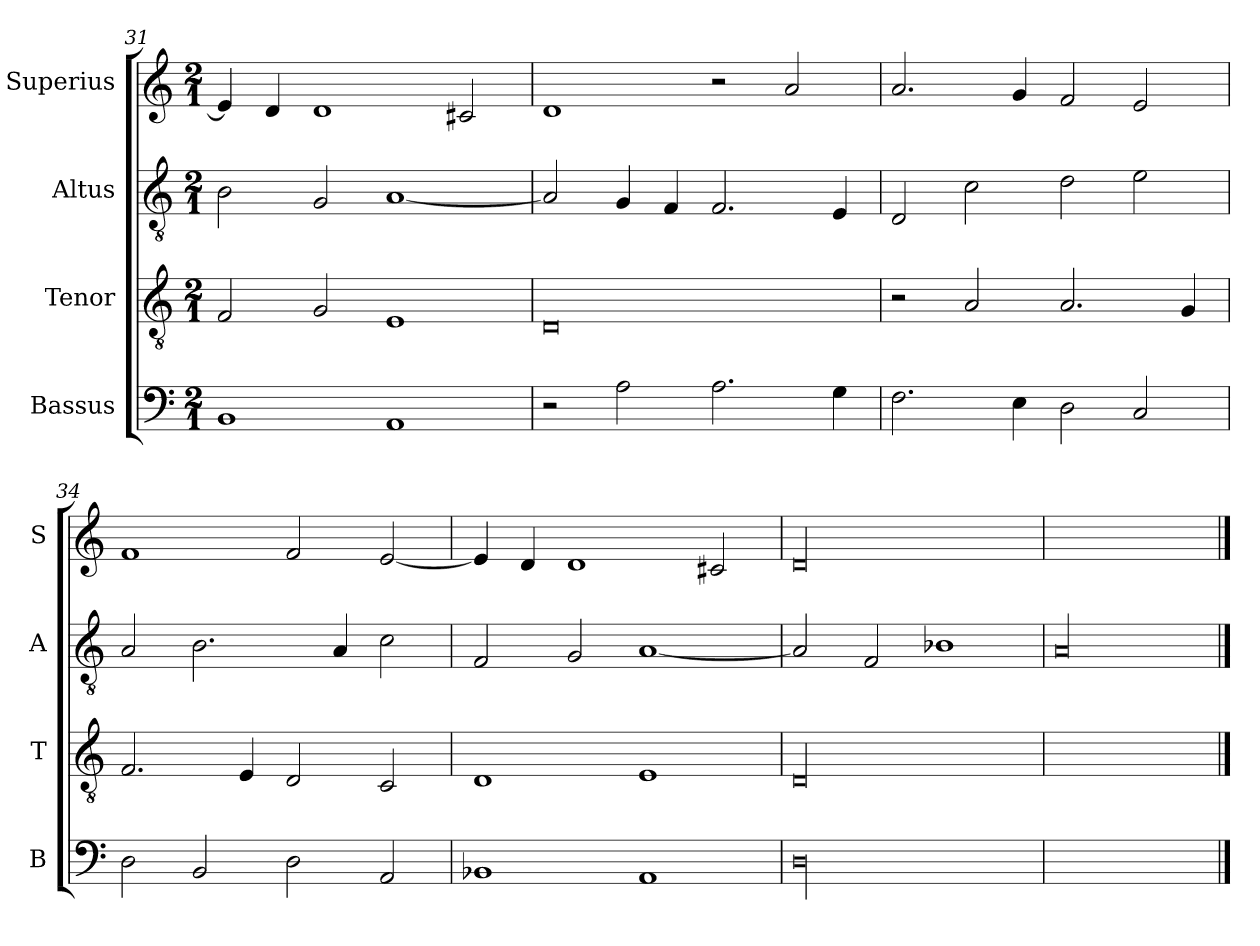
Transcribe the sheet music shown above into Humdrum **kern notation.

**kern	**kern	**kern	**kern
*part4	*part3	*part2	*part1
*staff4	*staff3	*staff2	*staff1
*I"Bassus	*I"Tenor	*I"Altus	*I"Superius
*I'B	*I'T	*I'A	*I'S
*clefF4	*clefGv2	*clefGv2	*clefG2
*k[]	*k[]	*k[]	*k[]
*M2/1	*M2/1	*M2/1	*M2/1
=31	=31	=31	=31
1BB	2F/	2B\	4e/]
.	.	.	4d/
.	2G/	2G/	1d
1AA	1E	[1A	.
.	.	.	2c#X/
=32	=32	=32	=32
2r	0D	2A/]	1d
2A\	.	4G/	.
.	.	4F/	.
2.A\	.	2.F/	2r
.	.	.	2a/
4G\	.	4E/	.
=33	=33	=33	=33
2.F\	2r	2D/	2.a/
.	2A/	2c\	.
4E\	.	.	4g/
2D\	2.A/	2d\	2f/
2C/	.	2e\	2e/
.	4G/	.	.
=34	=34	=34	=34
2D\	2.F/	2A/	1f
2BB/	.	2.B\	.
.	4E/	.	.
2D\	2D/	.	2f/
.	.	4A/	.
2AA/	2C/	2c\	[2e/
=35	=35	=35	=35
1BB-X	1D	2F/	4e/]
.	.	.	4d/
.	.	2G/	1d
1AA	1E	[1A	.
.	.	.	2c#X/
=36	=36	=36	=36
!LO:N:vis=00	!LO:N:vis=00	!	!LO:N:vis=00
0D	0D	2A/]	0d
.	.	2F/	.
.	.	1B-X	.
=37	=37	=37	=37
!	!	!LO:N:vis=00	!
0Dyy	0Dyy	0A	0dyy
==	==	==	==
*-	*-	*-	*-
